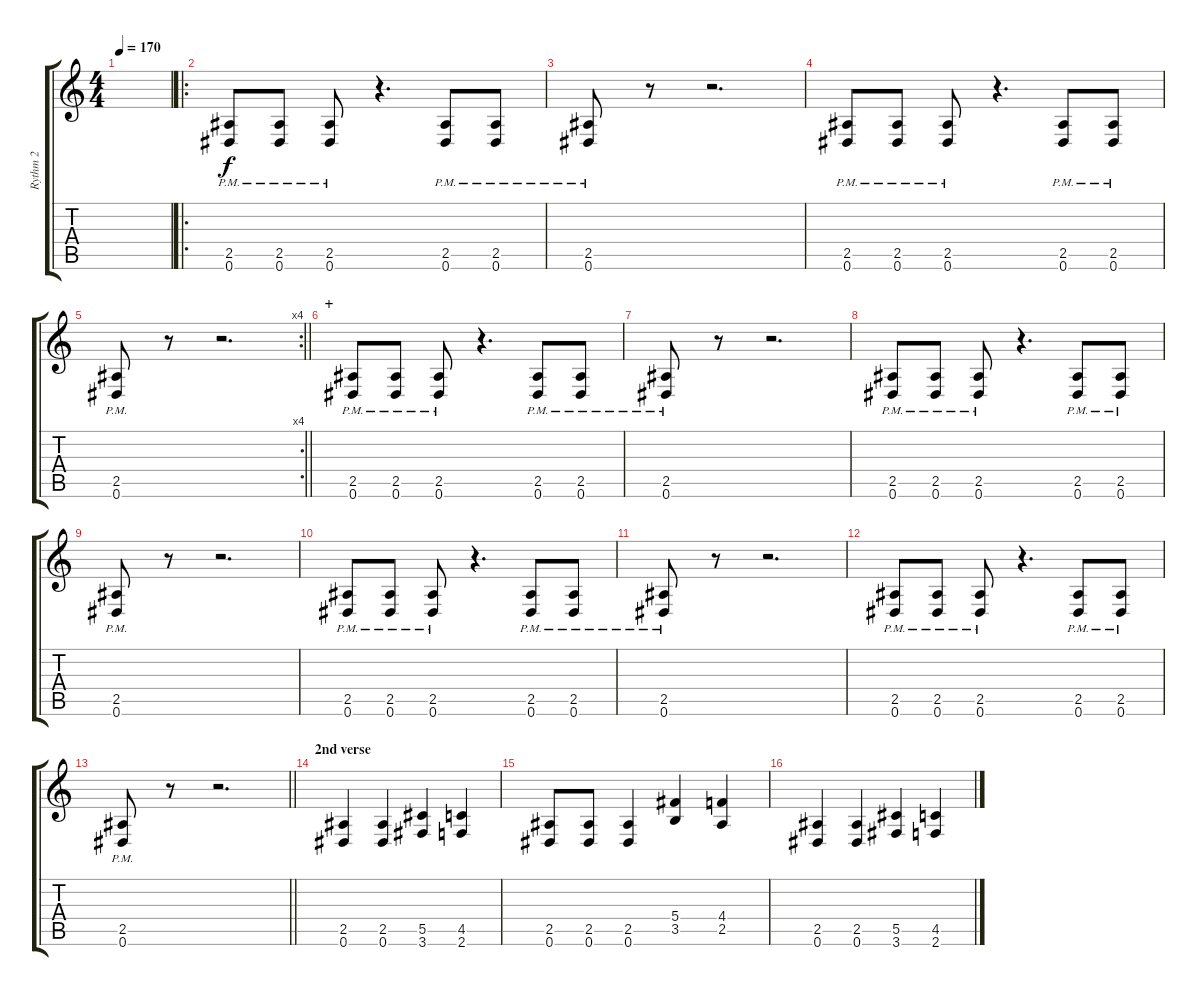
\track ("Rythm 2" "Rythm 2") {instrument distortionguitar}
\staff {score tabs}
\tuning (Eb4 Bb3 Gb3 Db3 Ab2 Eb2) {hide}
\ts (4 4)
\tempo 170
\clef g2
\ks c
|
\ro
(2.5{pm} 0.6{pm}).8 (2.5{pm} 0.6{pm}).8 (2.5{pm} 0.6{pm}).8 r.4{d} (2.5{pm} 0.6{pm}).8 (2.5{pm} 0.6{pm}).8 |
(2.5{pm} 0.6{pm}).8 r.8 r.2{d} |
(2.5{pm} 0.6{pm}).8 (2.5{pm} 0.6{pm}).8 (2.5{pm} 0.6{pm}).8 r.4{d} (2.5{pm} 0.6{pm}).8 (2.5{pm} 0.6{pm}).8 |
\rc 4
\barLineRight lightlight
(2.5{pm} 0.6{pm}).8 r.8 r.2{d} |
\section ("" "+")
(2.5{pm} 0.6{pm}).8 (2.5{pm} 0.6{pm}).8 (2.5{pm} 0.6{pm}).8 r.4{d} (2.5{pm} 0.6{pm}).8 (2.5{pm} 0.6{pm}).8 |
(2.5{pm} 0.6{pm}).8 r.8 r.2{d} |
(2.5{pm} 0.6{pm}).8 (2.5{pm} 0.6{pm}).8 (2.5{pm} 0.6{pm}).8 r.4{d} (2.5{pm} 0.6{pm}).8 (2.5{pm} 0.6{pm}).8 |
(2.5{pm} 0.6{pm}).8 r.8 r.2{d} |
(2.5{pm} 0.6{pm}).8 (2.5{pm} 0.6{pm}).8 (2.5{pm} 0.6{pm}).8 r.4{d} (2.5{pm} 0.6{pm}).8 (2.5{pm} 0.6{pm}).8 |
(2.5{pm} 0.6{pm}).8 r.8 r.2{d} |
(2.5{pm} 0.6{pm}).8 (2.5{pm} 0.6{pm}).8 (2.5{pm} 0.6{pm}).8 r.4{d} (2.5{pm} 0.6{pm}).8 (2.5{pm} 0.6{pm}).8 |
\barLineRight lightlight
(2.5{pm} 0.6{pm}).8 r.8 r.2{d} |
\section ("" "2nd verse")
(2.5 0.6).4 (2.5 0.6).4 (5.5 3.6).4 (4.5 2.6).4 |
(2.5 0.6).8 (2.5 0.6).8 (2.5 0.6).4 (5.4 3.5).4 (4.4 2.5).4 |
(2.5 0.6).4 (2.5 0.6).4 (5.5 3.6).4 (4.5 2.6).4
